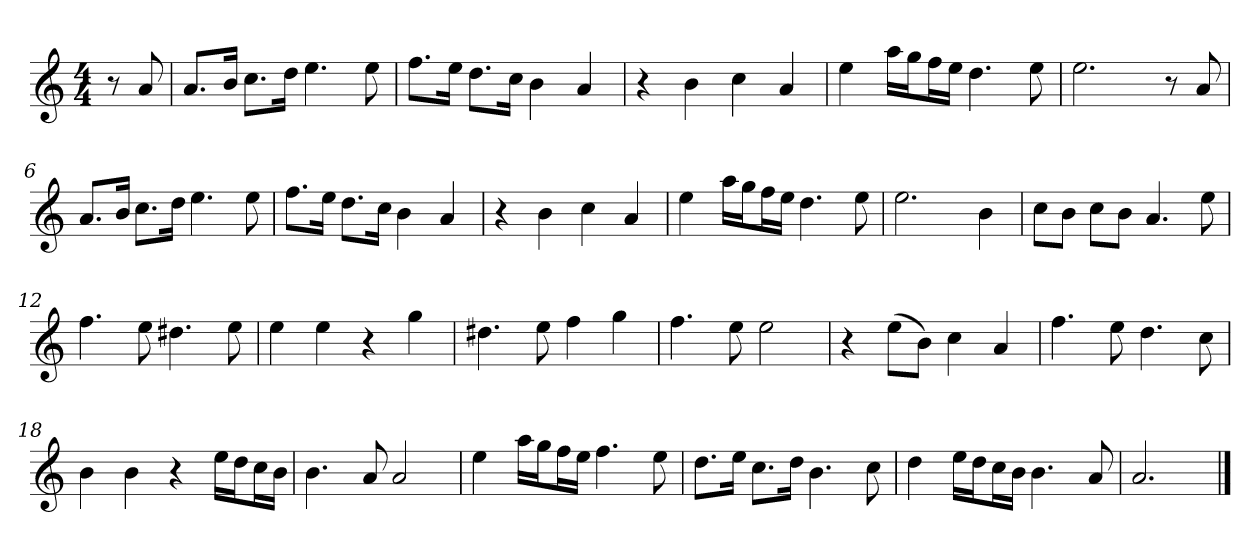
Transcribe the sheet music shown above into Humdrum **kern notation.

**kern
*part1
*staff1
*clefG2
*k[]
*a:
*M4/4
*MM120
=
8r
8a
=1
8.a/L
16b/Jk
8.cc\L
16dd\Jk
4.ee
8ee
=2
8.ff\L
16ee\Jk
8.dd\L
16cc\Jk
4b
4a
=3
4r
4b
4cc
4a
=4
4ee
16aa\LL
16gg\J
16ff\L
16ee\JJ
4.dd
8ee
=5
2.ee
8r
8a
=6
8.a/L
16b/Jk
8.cc\L
16dd\Jk
4.ee
8ee
=7
8.ff\L
16ee\Jk
8.dd\L
16cc\Jk
4b
4a
=8
4r
4b
4cc
4a
=9
4ee
16aa\LL
16gg\J
16ff\L
16ee\JJ
4.dd
8ee
=10
2.ee
4b
=11
8cc\L
8b\J
8cc\L
8b\J
4.a
8ee
=12
4.ff
8ee
4.dd#X
8ee
=13
4ee
4ee
4r
4gg
=14
4.dd#X
8ee
4ff
4gg
=15
4.ff
8ee
2ee
=16
4r
(8ee\L
8b\J)
4cc
4a
=17
4.ff
8ee
4.dd
8cc
=18
4b
4b
4r
16ee\LL
16dd\J
16cc\L
16b\JJ
=19
4.b
8a
2a
=20
4ee
16aa\LL
16gg\J
16ff\L
16ee\JJ
4.ff
8ee
=21
8.dd\L
16ee\Jk
8.cc\L
16dd\Jk
4.b
8cc
=22
4dd
16ee\LL
16dd\J
16cc\L
16b\JJ
4.b
8a
=23
2.a
==
*-
